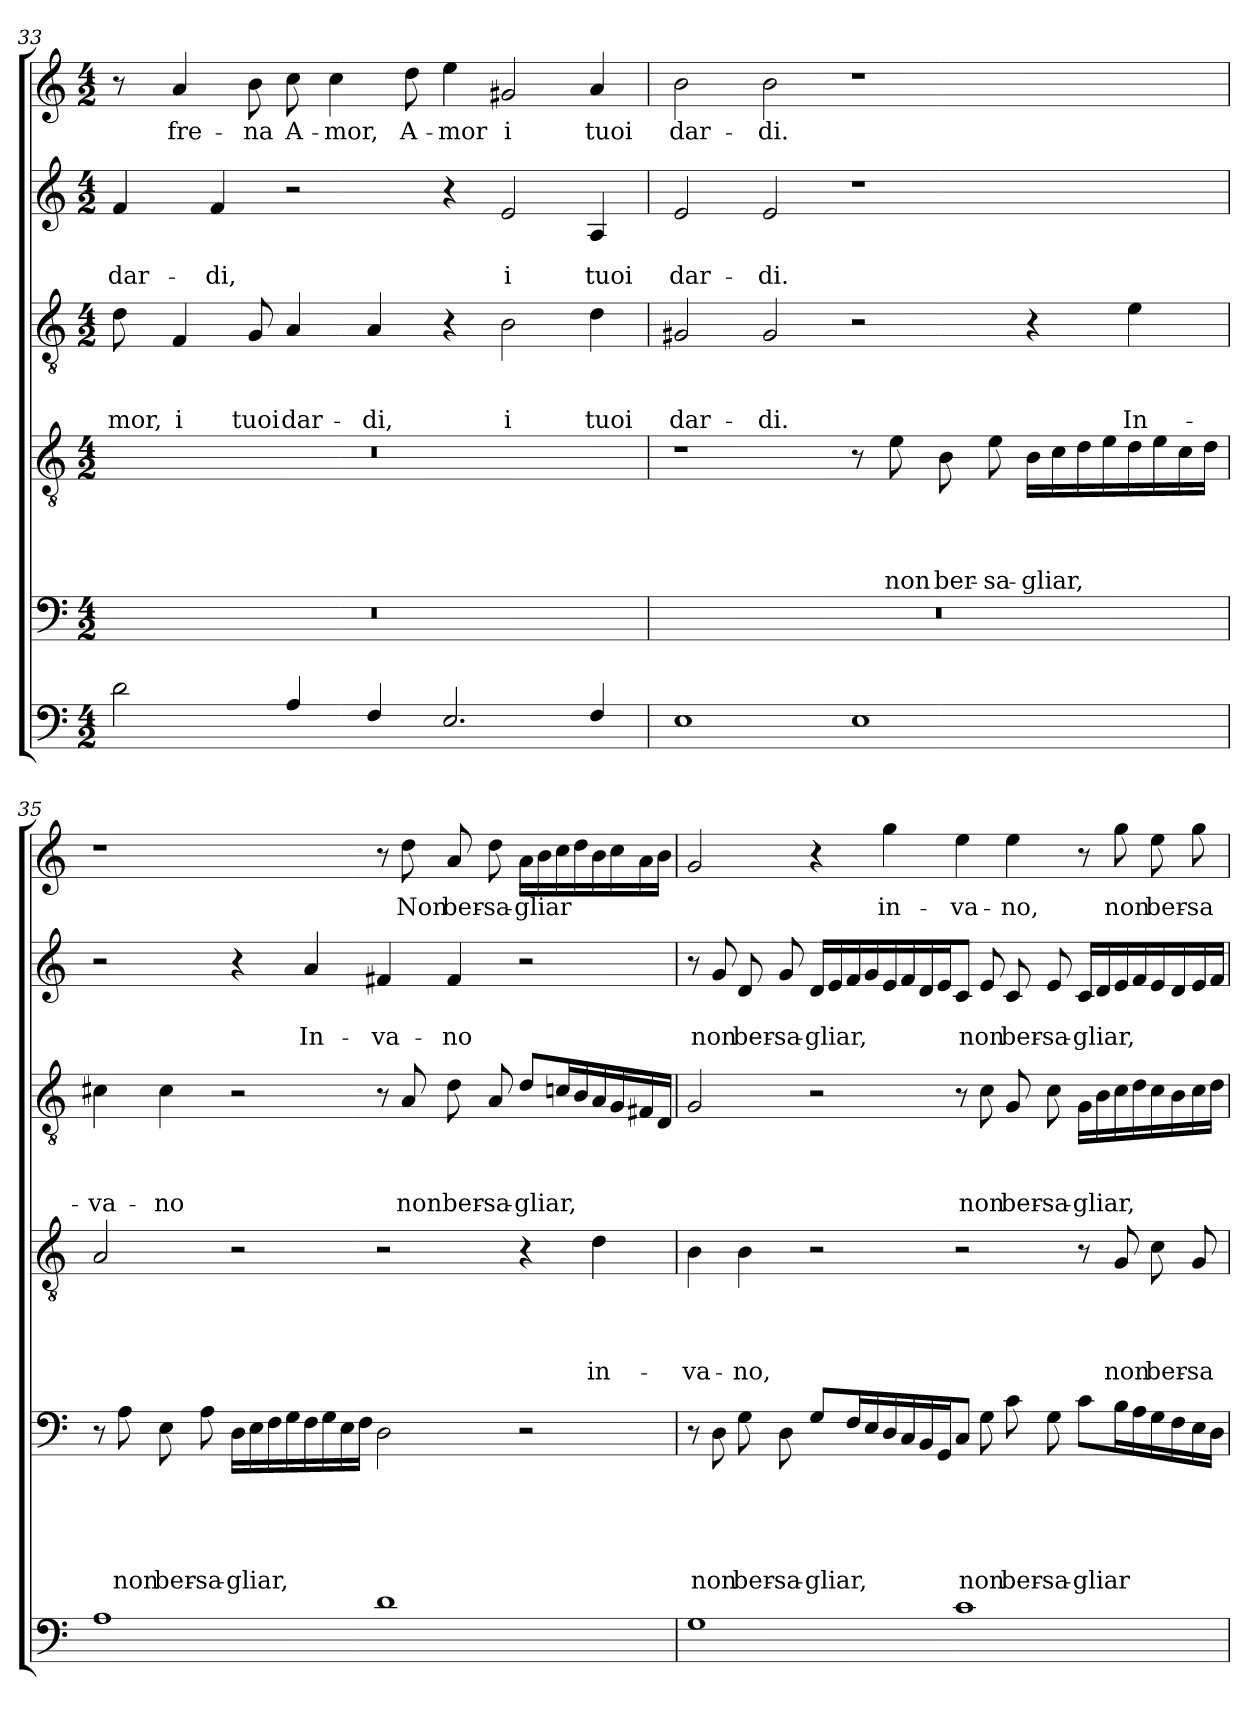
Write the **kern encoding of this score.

**kern	**kern	**text	**text	**text	**text	**text	**kern	**text	**text	**text	**text	**kern	**text	**text	**text	**kern	**text	**text	**kern	**text
*part6	*part5	*part5	*part5	*part5	*part5	*part5	*part4	*part4	*part4	*part4	*part4	*part3	*part3	*part3	*part3	*part2	*part2	*part2	*part1	*part1
*staff6	*staff5	*staff5	*staff5	*staff5	*staff5	*staff5	*staff4	*staff4	*staff4	*staff4	*staff4	*staff3	*staff3	*staff3	*staff3	*staff2	*staff2	*staff2	*staff1	*staff1
*clefF4	*clefF4	*	*	*	*	*	*clefGv2	*	*	*	*	*clefGv2	*	*	*	*clefG2	*	*	*clefG2	*
*ITrd8c14	*	*	*	*	*	*	*	*	*	*	*	*	*	*	*	*	*	*	*	*
*k[]	*k[]	*	*	*	*	*	*k[]	*	*	*	*	*k[]	*	*	*	*k[]	*	*	*k[]	*
*C:	*C:	*	*	*	*	*	*C:	*	*	*	*	*C:	*	*	*	*C:	*	*	*C:	*
*M4/2	*M4/2	*	*	*	*	*	*M4/2	*	*	*	*	*M4/2	*	*	*	*M4/2	*	*	*M4/2	*
=33	=33	=33	=33	=33	=33	=33	=33	=33	=33	=33	=33	=33	=33	=33	=33	=33	=33	=33	=33	=33
!	!	!	!	!	!	!	!	!	!	!	!	!	!	!	!LO:LY:b	!	!	!LO:LY:b	!	!
2D\	0r	.	.	.	.	.	0r	.	.	.	.	8d\	.	.	-mor,	4f/	.	dar-	8r	.
!	!	!	!	!	!	!	!	!	!	!	!	!	!	!	!LO:LY:b	!	!	!	!	!LO:LY:b
.	.	.	.	.	.	.	.	.	.	.	.	4F/	.	.	i	.	.	.	4a/	fre-
!	!	!	!	!	!	!	!	!	!	!	!	!	!	!	!	!	!	!LO:LY:b	!	!
.	.	.	.	.	.	.	.	.	.	.	.	.	.	.	.	4f/	.	-di,	.	.
!	!	!	!	!	!	!	!	!	!	!	!	!	!	!	!LO:LY:b	!	!	!	!	!LO:LY:b
.	.	.	.	.	.	.	.	.	.	.	.	8G/	.	.	tuoi	.	.	.	8b\	-na
!	!	!	!	!	!	!	!	!	!	!	!	!	!	!	!LO:LY:b	!	!	!	!	!LO:LY:b
4AA/	.	.	.	.	.	.	.	.	.	.	.	4A/	.	.	dar-	2r	.	.	8cc\	A-
!	!	!	!	!	!	!	!	!	!	!	!	!	!	!	!	!	!	!	!	!LO:LY:b
.	.	.	.	.	.	.	.	.	.	.	.	.	.	.	.	.	.	.	4cc\	-mor,
!	!	!	!	!	!	!	!	!	!	!	!	!	!	!	!LO:LY:b	!	!	!	!	!
4FF/	.	.	.	.	.	.	.	.	.	.	.	4A/	.	.	-di,	.	.	.	.	.
!	!	!	!	!	!	!	!	!	!	!	!	!	!	!	!	!	!	!	!	!LO:LY:b
.	.	.	.	.	.	.	.	.	.	.	.	.	.	.	.	.	.	.	8dd\	A-
!	!	!	!	!	!	!	!	!	!	!	!	!	!	!	!	!	!	!	!	!LO:LY:b
2.EE/	.	.	.	.	.	.	.	.	.	.	.	4r	.	.	.	4r	.	.	4ee\	-mor
!	!	!	!	!	!	!	!	!	!	!	!	!	!	!	!LO:LY:b	!	!	!LO:LY:b	!	!LO:LY:b
.	.	.	.	.	.	.	.	.	.	.	.	2B\	.	.	i	2e/	.	i	2g#X/	i
!	!	!	!	!	!	!	!	!	!	!	!	!	!	!	!LO:LY:b	!	!	!LO:LY:b	!	!LO:LY:b
4FF/	.	.	.	.	.	.	.	.	.	.	.	4d\	.	.	tuoi	4A/	.	tuoi	4a/	tuoi
!!LO:LB:g=z
=34	=34	=34	=34	=34	=34	=34	=34	=34	=34	=34	=34	=34	=34	=34	=34	=34	=34	=34	=34	=34
!	!	!	!	!	!	!	!	!	!	!	!	!	!	!	!LO:LY:b	!	!	!LO:LY:b	!	!LO:LY:b
1EE	0r	.	.	.	.	.	1r	.	.	.	.	2G#X/	.	.	dar-	2e/	.	dar-	2b\	dar-
!	!	!	!	!	!	!	!	!	!	!	!	!	!	!	!LO:LY:b	!	!	!LO:LY:b	!	!LO:LY:b
.	.	.	.	.	.	.	.	.	.	.	.	2G#/	.	.	-di.	2e/	.	-di.	2b\	-di.
1EE	.	.	.	.	.	.	8r	.	.	.	.	2r	.	.	.	1r	.	.	1r	.
!	!	!	!	!	!	!	!	!	!	!	!LO:LY:b	!	!	!	!	!	!	!	!	!
.	.	.	.	.	.	.	8e\	.	.	.	non	.	.	.	.	.	.	.	.	.
!	!	!	!	!	!	!	!	!	!	!	!LO:LY:b	!	!	!	!	!	!	!	!	!
.	.	.	.	.	.	.	8B\	.	.	.	ber-	.	.	.	.	.	.	.	.	.
!	!	!	!	!	!	!	!	!	!	!	!LO:LY:b	!	!	!	!	!	!	!	!	!
.	.	.	.	.	.	.	8e\	.	.	.	-sa-	.	.	.	.	.	.	.	.	.
!	!	!	!	!	!	!	!	!	!	!	!LO:LY:b	!	!	!	!	!	!	!	!	!
.	.	.	.	.	.	.	16B\LL	.	.	.	-gliar,	4r	.	.	.	.	.	.	.	.
.	.	.	.	.	.	.	16c\	.	.	.	.	.	.	.	.	.	.	.	.	.
.	.	.	.	.	.	.	16d\	.	.	.	.	.	.	.	.	.	.	.	.	.
.	.	.	.	.	.	.	16e\	.	.	.	.	.	.	.	.	.	.	.	.	.
!	!	!	!	!	!	!	!	!	!	!	!	!	!	!	!LO:LY:b	!	!	!	!	!
.	.	.	.	.	.	.	16d\	.	.	.	.	4e\	.	.	In-	.	.	.	.	.
.	.	.	.	.	.	.	16e\	.	.	.	.	.	.	.	.	.	.	.	.	.
.	.	.	.	.	.	.	16c\	.	.	.	.	.	.	.	.	.	.	.	.	.
.	.	.	.	.	.	.	16d\JJ	.	.	.	.	.	.	.	.	.	.	.	.	.
=35	=35	=35	=35	=35	=35	=35	=35	=35	=35	=35	=35	=35	=35	=35	=35	=35	=35	=35	=35	=35
!	!	!	!	!	!	!	!	!	!	!	!	!	!	!	!LO:LY:b	!	!	!	!	!
1AA	8r	.	.	.	.	.	2A/	.	.	.	.	4c#X\	.	.	-va-	2r	.	.	1r	.
!	!	!	!	!	!	!LO:LY:b	!	!	!	!	!	!	!	!	!	!	!	!	!	!
.	8A\	.	.	.	.	non	.	.	.	.	.	.	.	.	.	.	.	.	.	.
!	!	!	!	!	!	!LO:LY:b	!	!	!	!	!	!	!	!	!LO:LY:b	!	!	!	!	!
.	8E\	.	.	.	.	ber-	.	.	.	.	.	4c#\	.	.	-no	.	.	.	.	.
!	!	!	!	!	!	!LO:LY:b	!	!	!	!	!	!	!	!	!	!	!	!	!	!
.	8A\	.	.	.	.	-sa-	.	.	.	.	.	.	.	.	.	.	.	.	.	.
!	!	!	!	!	!	!LO:LY:b	!	!	!	!	!	!	!	!	!	!	!	!	!	!
.	16D\LL	.	.	.	.	-gliar,	2r	.	.	.	.	2r	.	.	.	4r	.	.	.	.
.	16E\	.	.	.	.	.	.	.	.	.	.	.	.	.	.	.	.	.	.	.
.	16F\	.	.	.	.	.	.	.	.	.	.	.	.	.	.	.	.	.	.	.
.	16G\	.	.	.	.	.	.	.	.	.	.	.	.	.	.	.	.	.	.	.
!	!	!	!	!	!	!	!	!	!	!	!	!	!	!	!	!	!	!LO:LY:b	!	!
.	16F\	.	.	.	.	.	.	.	.	.	.	.	.	.	.	4a/	.	In-	.	.
.	16G\	.	.	.	.	.	.	.	.	.	.	.	.	.	.	.	.	.	.	.
.	16E\	.	.	.	.	.	.	.	.	.	.	.	.	.	.	.	.	.	.	.
.	16F\JJ	.	.	.	.	.	.	.	.	.	.	.	.	.	.	.	.	.	.	.
!	!	!	!	!	!	!	!	!	!	!	!	!	!	!	!	!	!	!LO:LY:b	!	!
1D	2D\	.	.	.	.	.	2r	.	.	.	.	8r	.	.	.	4f#X/	.	-va-	8r	.
!	!	!	!	!	!	!	!	!	!	!	!	!	!	!	!LO:LY:b	!	!	!	!	!LO:LY:b
.	.	.	.	.	.	.	.	.	.	.	.	8A/	.	.	non	.	.	.	8dd\	Non
!	!	!	!	!	!	!	!	!	!	!	!	!	!	!	!LO:LY:b	!	!	!LO:LY:b	!	!LO:LY:b
.	.	.	.	.	.	.	.	.	.	.	.	8d\	.	.	ber-	4f#/	.	-no	8a/	ber-
!	!	!	!	!	!	!	!	!	!	!	!	!	!	!	!LO:LY:b	!	!	!	!	!LO:LY:b
.	.	.	.	.	.	.	.	.	.	.	.	8A/	.	.	-sa-	.	.	.	8dd\	-sa-
!	!	!	!	!	!	!	!	!	!	!	!	!	!	!	!LO:LY:b	!	!	!	!	!LO:LY:b
.	2r	.	.	.	.	.	4r	.	.	.	.	8d/L	.	.	-gliar,	2r	.	.	16a\LL	-gliar
.	.	.	.	.	.	.	.	.	.	.	.	.	.	.	.	.	.	.	16b\	.
.	.	.	.	.	.	.	.	.	.	.	.	16cn/L	.	.	.	.	.	.	16cc\	.
.	.	.	.	.	.	.	.	.	.	.	.	16B/	.	.	.	.	.	.	16dd\	.
!	!	!	!	!	!	!	!	!	!	!	!LO:LY:b	!	!	!	!	!	!	!	!	!
.	.	.	.	.	.	.	4d\	.	.	.	in-	16A/	.	.	.	.	.	.	16b\	.
.	.	.	.	.	.	.	.	.	.	.	.	16G/	.	.	.	.	.	.	16cc\	.
.	.	.	.	.	.	.	.	.	.	.	.	16F#X/	.	.	.	.	.	.	16a\	.
.	.	.	.	.	.	.	.	.	.	.	.	16D/JJ	.	.	.	.	.	.	16b\JJ	.
!!LO:PB:g=z
=36	=36	=36	=36	=36	=36	=36	=36	=36	=36	=36	=36	=36	=36	=36	=36	=36	=36	=36	=36	=36
!	!	!	!	!	!	!	!	!	!	!	!LO:LY:b	!	!	!	!	!	!	!	!	!
1GG	8r	.	.	.	.	.	4B\	.	.	.	-va-	2G/	.	.	.	8r	.	.	2g/	.
!	!	!	!	!	!	!LO:LY:b	!	!	!	!	!	!	!	!	!	!	!	!LO:LY:b	!	!
.	8D\	.	.	.	.	non	.	.	.	.	.	.	.	.	.	8g/	.	non	.	.
!	!	!	!	!	!	!LO:LY:b	!	!	!	!	!LO:LY:b	!	!	!	!	!	!	!LO:LY:b	!	!
.	8G\	.	.	.	.	ber-	4B\	.	.	.	-no,	.	.	.	.	8d/	.	ber-	.	.
!	!	!	!	!	!	!LO:LY:b	!	!	!	!	!	!	!	!	!	!	!	!LO:LY:b	!	!
.	8D\	.	.	.	.	-sa-	.	.	.	.	.	.	.	.	.	8g/	.	-sa-	.	.
!	!	!	!	!	!	!LO:LY:b	!	!	!	!	!	!	!	!	!	!	!	!LO:LY:b	!	!
.	8G/L	.	.	.	.	-gliar,	2r	.	.	.	.	2r	.	.	.	16d/LL	.	-gliar,	4r	.
.	.	.	.	.	.	.	.	.	.	.	.	.	.	.	.	16e/	.	.	.	.
.	16F/L	.	.	.	.	.	.	.	.	.	.	.	.	.	.	16f/	.	.	.	.
.	16E/	.	.	.	.	.	.	.	.	.	.	.	.	.	.	16g/	.	.	.	.
!	!	!	!	!	!	!	!	!	!	!	!	!	!	!	!	!	!	!	!	!LO:LY:b
.	16D/	.	.	.	.	.	.	.	.	.	.	.	.	.	.	16e/	.	.	4gg\	in-
.	16C/	.	.	.	.	.	.	.	.	.	.	.	.	.	.	16f/	.	.	.	.
.	16BB/	.	.	.	.	.	.	.	.	.	.	.	.	.	.	16d/	.	.	.	.
.	16GG/J	.	.	.	.	.	.	.	.	.	.	.	.	.	.	16e/J	.	.	.	.
!	!	!	!	!	!	!	!	!	!	!	!	!	!	!	!	!	!	!	!	!LO:LY:b
1C	8C/J	.	.	.	.	.	2r	.	.	.	.	8r	.	.	.	8c/J	.	.	4ee\	-va-
!	!	!	!	!	!	!LO:LY:b	!	!	!	!	!	!	!	!	!LO:LY:b	!	!	!LO:LY:b	!	!
.	8G\	.	.	.	.	non	.	.	.	.	.	8c\	.	.	non	8e/	.	non	.	.
!	!	!	!	!	!	!LO:LY:b	!	!	!	!	!	!	!	!	!LO:LY:b	!	!	!LO:LY:b	!	!LO:LY:b
.	8c\	.	.	.	.	ber-	.	.	.	.	.	8G/	.	.	ber-	8c/	.	ber-	4ee\	-no,
!	!	!	!	!	!	!LO:LY:b	!	!	!	!	!	!	!	!	!LO:LY:b	!	!	!LO:LY:b	!	!
.	8G\	.	.	.	.	-sa-	.	.	.	.	.	8c\	.	.	-sa-	8e/	.	-sa-	.	.
!	!	!	!	!	!	!LO:LY:b	!	!	!	!	!	!	!	!	!LO:LY:b	!	!	!LO:LY:b	!	!
.	8c\L	.	.	.	.	-gliar	8r	.	.	.	.	16G\LL	.	.	-gliar,	16c/LL	.	-gliar,	8r	.
.	.	.	.	.	.	.	.	.	.	.	.	16B\	.	.	.	16d/	.	.	.	.
!	!	!	!	!	!	!	!	!	!	!	!LO:LY:b	!	!	!	!	!	!	!	!	!LO:LY:b
.	16B\L	.	.	.	.	.	8G/	.	.	.	non	16c\	.	.	.	16e/	.	.	8gg\	non
.	16A\	.	.	.	.	.	.	.	.	.	.	16d\	.	.	.	16f/	.	.	.	.
!	!	!	!	!	!	!	!	!	!	!	!LO:LY:b	!	!	!	!	!	!	!	!	!LO:LY:b
.	16G\	.	.	.	.	.	8c\	.	.	.	ber-	16c\	.	.	.	16e/	.	.	8ee\	ber-
.	16F\	.	.	.	.	.	.	.	.	.	.	16B\	.	.	.	16d/	.	.	.	.
!	!	!	!	!	!	!	!	!	!	!	!LO:LY:b	!	!	!	!	!	!	!	!	!LO:LY:b
.	16E\	.	.	.	.	.	8G/	.	.	.	-sa-	16c\	.	.	.	16e/	.	.	8gg\	-sa-
.	16D\JJ	.	.	.	.	.	.	.	.	.	.	16d\JJ	.	.	.	16f/JJ	.	.	.	.
=	=	=	=	=	=	=	=	=	=	=	=	=	=	=	=	=	=	=	=	=
*-	*-	*-	*-	*-	*-	*-	*-	*-	*-	*-	*-	*-	*-	*-	*-	*-	*-	*-	*-	*-
